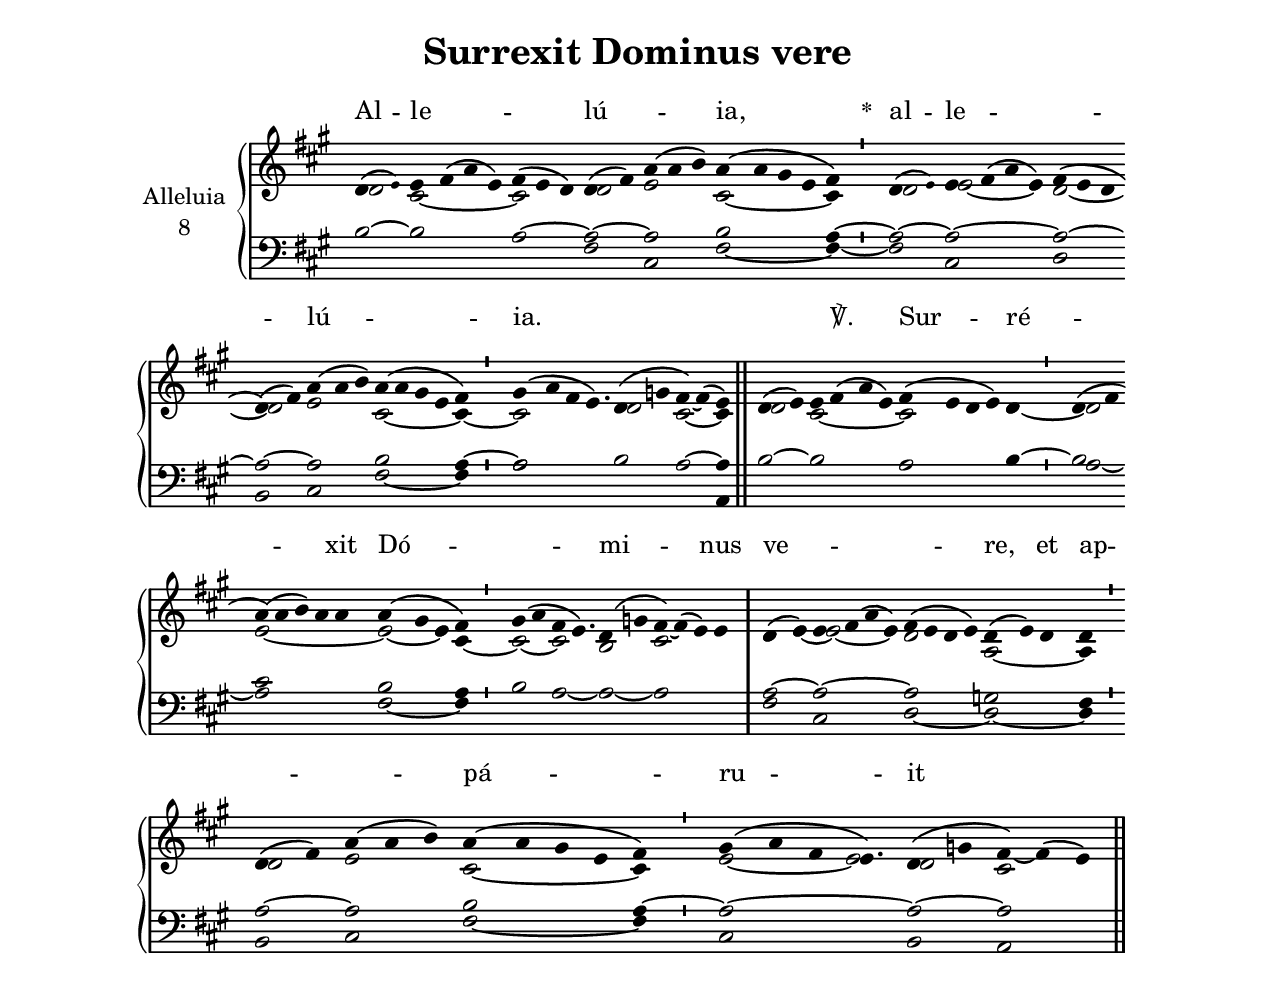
\version "2.18"
\include "gregorian.ly"
\include "noh2.ily"


%Page reference: page ii.20
%(volume.page)

global = {
 \key e \mixolydian
 \cadenzaOn 
}

\header {
  title = \markup \center-column {"Surrexit Dominus vere" \vspace #1 }
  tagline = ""
  composer = ""
}

\paper {
 #(include-special-characters)
  oddHeaderMarkup = \markup \fill-line {
    \line {}
    \center-column {
      \on-the-fly #first-page     " "
      \on-the-fly #not-first-page "Surrexit Dominus vere"
    }
    \line { \on-the-fly #print-page-number-check-first \fromproperty #'page:page-number-string }
  }
  evenHeaderMarkup = \markup \fill-line {
    \line { \on-the-fly #print-page-number-check-first \fromproperty #'page:page-number-string }
    \center-column { "Surrexit Dominus vere" }
    \line {}
  }
}

chantText = \lyricmode {
Al -- le -- _ _ lú -- _ ia, 
\set stanza = " * " al -- le -- _ _ lú -- _ ia. _ _ _ ℣. 
Sur -- ré -- _ _ xit Dó -- _ mi -- nus ve -- _ _ _ re, 
et ap -- _ _ pá -- ru -- it 
\set stanza = " * " Pe -- _ tro. _ _ _ }

chantMusic = {
\tieDown   d'4 ( \once \tweak #'font-size #-4 e' ) e'4 fis'4 ( a'4 e'4) fis'4 ( e'4 d'4) d'4 ( fis'4) a'4 ( a'4 b'4) a'4 ( a'4 gis'4 e'4 fis'4) \divisioMinima
 d'4 ( \once \tweak #'font-size #-4 e' ) e'4 fis'4 ( a'4 e'4) fis'4 ( e'4 d'4 \forceBreak
) d'4 ( fis'4) a'4 ( a'4 b'4) a'4 ( a'4 gis'4 e'4 fis'4) \divisioMinima
 gis'4 ( a'4 fis'4 e'4.)  d'4 ( g'4 fis'4) ~ fis'4 ( e'4) \finalis
 d'4 ( e'4) e'4 fis'4 ( a'4 e'4) fis'4 ( e'4 d'4 e'4) d'4 \divisioMinima
 d'4 ( fis'4 \forceBreak
) a'4 ( a'4 b'4) a'4 a'4 a'4 ( gis'4 e'4 fis'4) \divisioMinima
 gis'4 ( a'4 fis'4 e'4.)  d'4 ( g'4 fis'4) ~ fis'4 ( e'4) e'4 \divisioMaxima
 d'4 ( e'4) e'4 fis'4 ( a'4 e'4) fis'4 ( e'4 d'4 e'4) d'4 ( e'4) d'4 d'4 \divisioMinima \forceBreak

 d'4 ( fis'4) a'4 ( a'4 b'4) a'4 ( a'4 gis'4 e'4 fis'4) \divisioMinima
 gis'4 ( a'4 fis'4 e'4.)  d'4 ( g'4 fis'4) ~ fis'4 ( e'4) \finalis

}

altoMusic = {
d'2 cis'2*4/2 ~ cis'2*3/2 d'2 e'2*3/2 cis'2*4/2 ~ cis'4 \divisioMinima
d'2 e'2*3/2 ~ e'4 d'2*3/2 ~ d'2 e'2*3/2 cis'2*4/2 ~ cis'4 ~ \divisioMinima
cis'2*9/4 d'2 cis'2 ~ cis'4 \finalis
d'2 cis'2*4/2 ~ cis'2*4/2 d'4 ~ \divisioMinima
d'2 e'2*5/2 ~ e'2 ~ e'4 cis'4 ~ \divisioMinima
cis'2 ~ cis'2*5/4 b2 cis'2*4/2 \divisioMaxima
d'4 e'4 ~ e'2*3/2 ~ e'4 d'2*4/2 a2*3/2 ~ a4 \divisioMinima
d'2 e'2*3/2 cis'2*4/2 ~ cis'4 \divisioMinima
e'2*3/2 ~ e'2*3/4 d'2 cis'2*3/2 \finalis
}

tenorMusic = {
b2 ~ b2*4/2 a2*3/2 ~ a2 ~ a2*3/2 b2*4/2 a4 ~ \divisioMinima
a2 ~ a2*4/2 ~ a2*3/2 ~ a2 ~ a2*3/2 b2*4/2 a4 ~ \divisioMinima
a2*9/4 b2 a2 ~ a4 \finalis
b2 ~ b2*4/2 a2*4/2 b4 ~ \divisioMinima
b2 cis'2*5/2 b2*3/2 a4 \divisioMinima
r2*21/4 \divisioMaxima
a2 ~ a2*4/2 ~ a2*4/2 g2*3/2 fis4 \divisioMinima
a2 ~ a2*3/2 b2*4/2 a4 ~ \divisioMinima
a2*9/4 ~ a2 ~ a2*3/2 \finalis
}

bassMusic = {
r2*9/2 fis2 cis2*3/2 fis2*4/2 ~ fis4 ~ \divisioMinima
fis2 cis2*4/2 d2*3/2 b,2 cis2*3/2 fis2*4/2 ~ fis4 \divisioMinima
a2*9/4 r2*4/2 a,4 \finalis
r2*11/2 \divisioMinima
a2 ~ a2*5/2 fis2*3/2 ~ fis4 \divisioMinima
b2 a2*5/4 ~ a2 ~ a2*4/2 \divisioMaxima
fis2 cis2*4/2 d2*4/2 ~ d2*3/2 ~ d4 \divisioMinima
b,2 cis2*3/2 fis2*4/2 ~ fis4 \divisioMinima
cis2*9/4 b,2 a,2*3/2 \finalis
}

voiceLines = {
\voiceLineStyle


}

\score{
  <<
    \new GrandStaff <<
      \set GrandStaff.autoBeaming = ##f
      \set GrandStaff.instrumentName = \markup \center-column {
        "Alleluia"
        "8"
      }
      \new Staff = up <<
        \new Voice = "chant" {
          \voiceOne \global \chantMusic
        }
        \new Voice {
          \voiceTwo \global \altoMusic
        }
      >>

      \new Staff = down <<
        \clef bass
        \new Voice {
          \voiceOne \global \tenorMusic
        }
        \new Voice {
          \voiceTwo \global \bassMusic
        }
	\new Voice {
        \voiceThree \global \voiceLines
        }
      >>
    >>
    \new Lyrics \lyricsto chant {
      \chantText
    }
  >>
  \layout{
  }
  \midi{
    \tempo 4 = 125
  }
}
